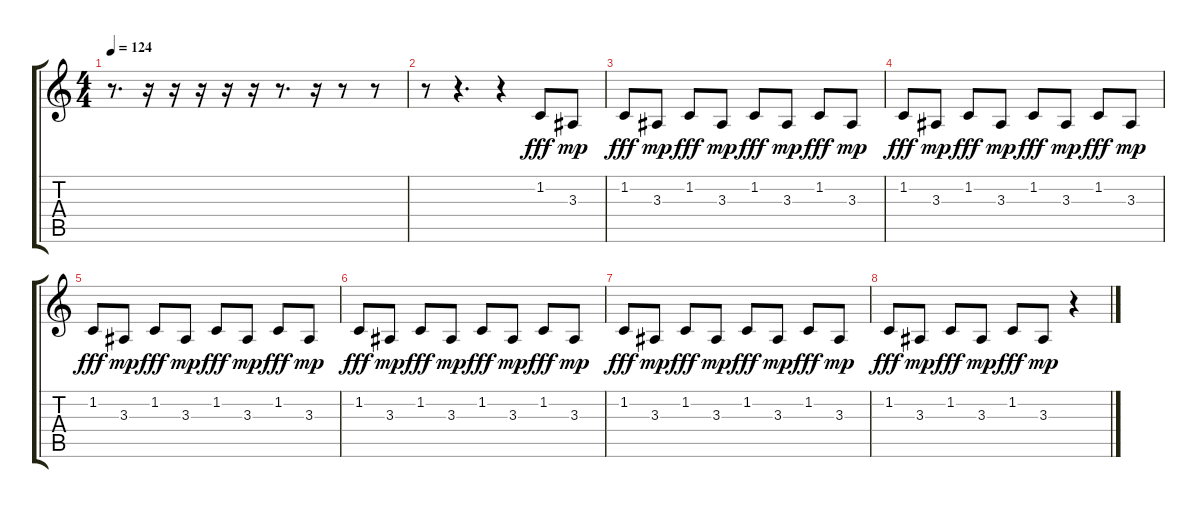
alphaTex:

\track "" {instrument lead1square}
\staff {score tabs}
\tuning (E4 B3 G3 D3 A2 E2) {hide}
\ts (4 4)
\tempo 124
\clef g2
\ks c
r.8{d dy f} r.16 r.16 r.16 r.16 r.16 r.8{d} r.16 r.8 r.8 |
r.8 r.4{d} r.4 1.2.8{dy fff volume 4} 3.3.8{dy mp volume 4} |
1.2.8{dy fff volume 4} 3.3.8{dy mp volume 4} 1.2.8{dy fff volume 5} 3.3.8{dy mp volume 5} 1.2.8{dy fff volume 5} 3.3.8{dy mp volume 6} 1.2.8{dy fff volume 6} 3.3.8{dy mp volume 6} |
1.2.8{dy fff volume 6} 3.3.8{dy mp volume 6} 1.2.8{dy fff volume 6} 3.3.8{dy mp volume 6} 1.2.8{dy fff volume 5} 3.3.8{dy mp volume 5} 1.2.8{dy fff volume 5} 3.3.8{dy mp volume 4} |
1.2.8{dy fff volume 4} 3.3.8{dy mp volume 4} 1.2.8{dy fff volume 4} 3.3.8{dy mp volume 3} 1.2.8{dy fff volume 3} 3.3.8{dy mp volume 3} 1.2.8{dy fff volume 2} 3.3.8{dy mp volume 2} |
1.2.8{dy fff volume 2} 3.3.8{dy mp volume 2} 1.2.8{dy fff volume 2} 3.3.8{dy mp volume 1} 1.2.8{dy fff volume 1} 3.3.8{dy mp volume 1} 1.2.8{dy fff volume 0} 3.3.8{dy mp volume 0} |
1.2.8{dy fff} 3.3.8{dy mp} 1.2.8{dy fff} 3.3.8{dy mp} 1.2.8{dy fff} 3.3.8{dy mp} 1.2.8{dy fff} 3.3.8{dy mp} |
1.2.8{dy fff} 3.3.8{dy mp} 1.2.8{dy fff} 3.3.8{dy mp} 1.2.8{dy fff} 3.3.8{dy mp} r.4
